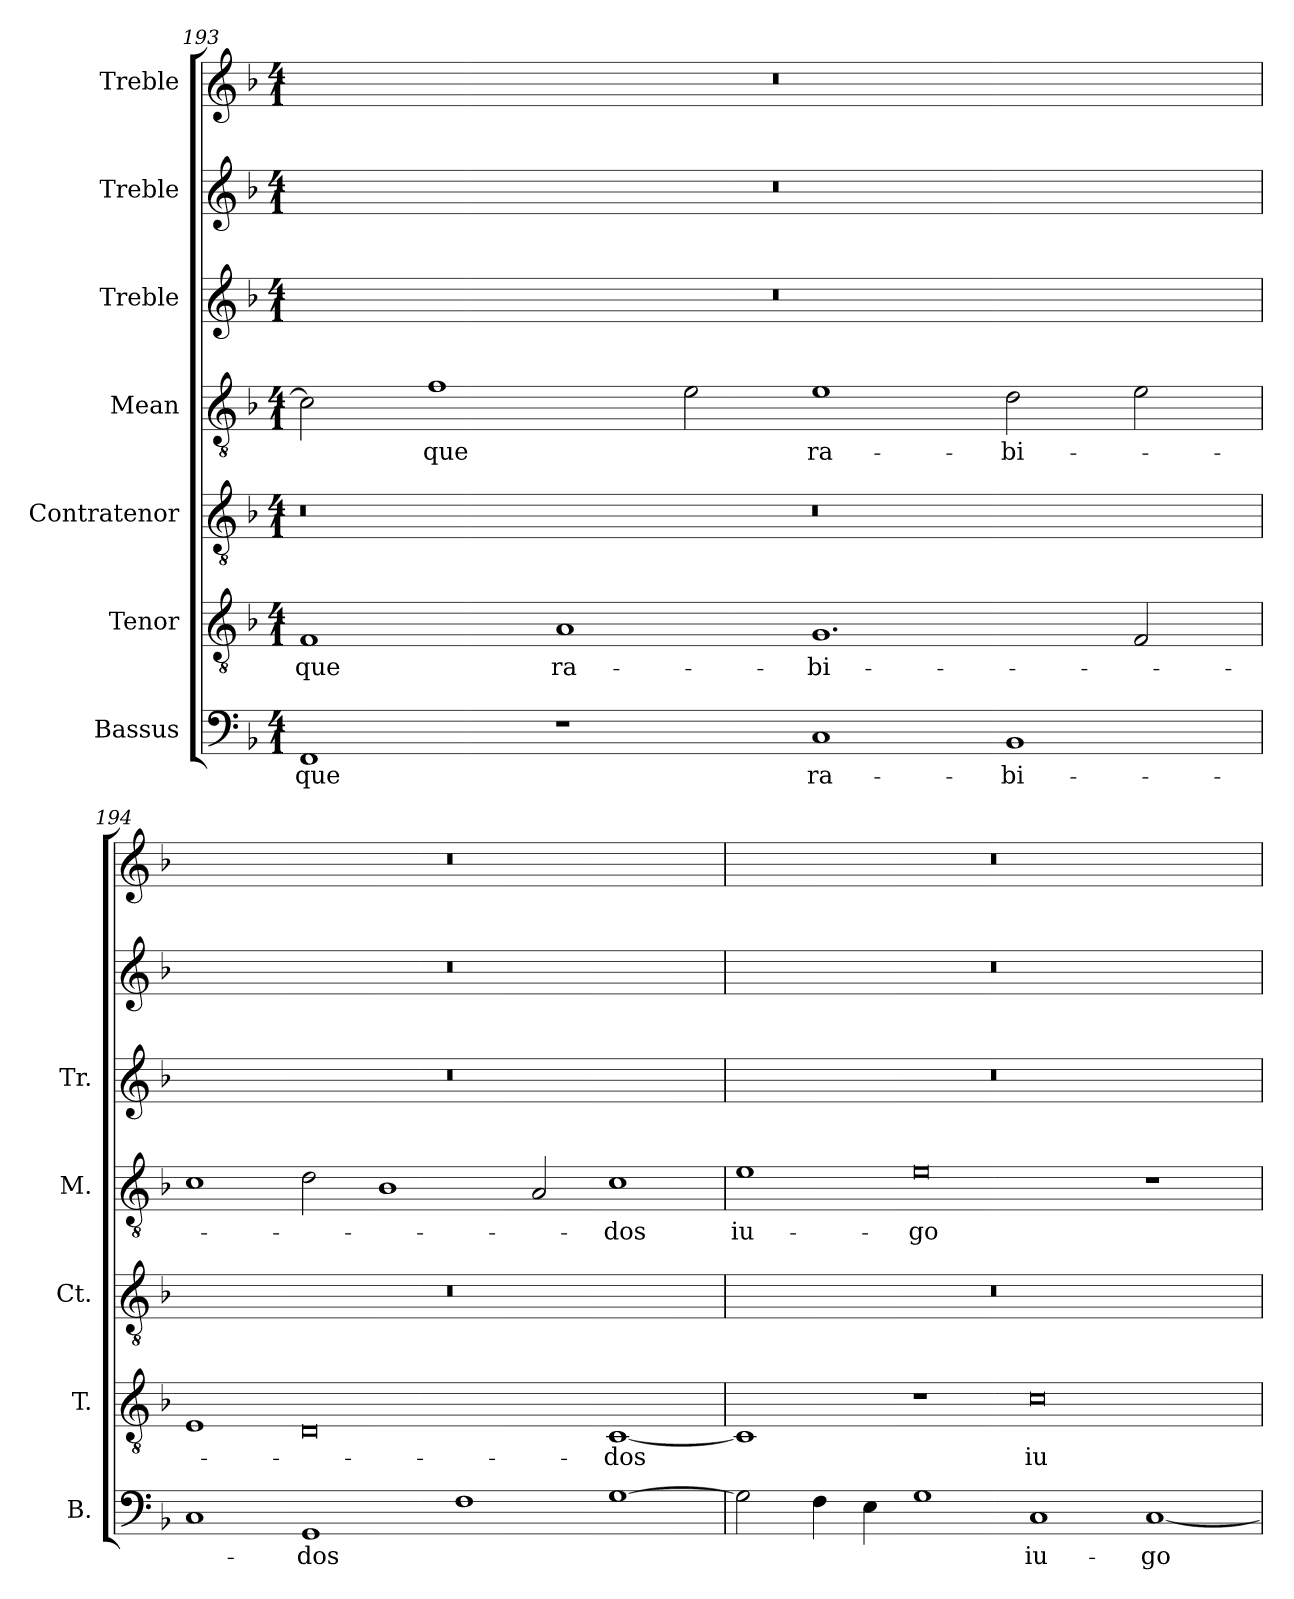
**kern	**text	**kern	**text	**kern	**kern	**text	**kern	**kern	**kern
*part7	*part7	*part6	*part6	*part5	*part4	*part4	*part3	*part2	*part1
*staff7	*staff7	*staff6	*staff6	*staff5	*staff4	*staff4	*staff3	*staff2	*staff1
*I"Bassus	*	*I"Tenor	*	*I"Contratenor	*I"Mean	*	*I"Treble	*I"Treble	*I"Treble
*I'B.	*	*I'T.	*	*I'Ct.	*I'M.	*	*I'Tr.	*	*
*clefF4	*	*clefGv2	*	*clefGv2	*clefGv2	*	*clefG2	*clefG2	*clefG2
*	*	*ITrd7c12	*	*ITrd7c12	*ITrd7c12	*	*	*	*
*k[b-]	*	*k[b-]	*	*k[b-]	*k[b-]	*	*k[b-]	*k[b-]	*k[b-]
*F:	*	*F:	*	*F:	*F:	*	*F:	*F:	*F:
*M4/1	*	*M4/1	*	*M4/1	*M4/1	*	*M4/1	*M4/1	*M4/1
=193	=193	=193	=193	=193	=193	=193	=193	=193	=193
!	!LO:LY:b:color=#000000	!	!	!	!	!	!	!	!
!	!	!	!LO:LY:b:color=#000000	!	!	!	!LO:N:vis=1	!LO:N:vis=1	!LO:N:vis=1
1FFi	-que	1FFi	-que	0r	2Ci\]	.	00r	00r	00r
!	!	!	!	!	!	!LO:LY:b:color=#000000	!	!	!
.	.	.	.	.	1Fi	-que	.	.	.
!	!	!	!LO:LY:b:color=#000000	!	!	!	!	!	!
1r	.	1AAi	ra-	.	.	.	.	.	.
.	.	.	.	.	2Ei\	.	.	.	.
!	!LO:LY:b:color=#000000	!	!	!	!	!	!	!	!
!	!	!	!LO:LY:b:color=#000000	!	!	!	!	!	!
!	!	!	!	!	!	!LO:LY:b:color=#000000	!	!	!
1Ci	ra-	1.GGi	-bi-	0r	1Ei	ra-	.	.	.
!	!LO:LY:b:color=#000000	!	!	!	!	!	!	!	!
!	!	!	!	!	!	!LO:LY:b:color=#000000	!	!	!
1BB-i	-bi-	.	.	.	2Di\	-bi-	.	.	.
.	.	2FFi/	.	.	2Ei\	.	.	.	.
!!LO:PB:g=z
=194	=194	=194	=194	=194	=194	=194	=194	=194	=194
!	!	!	!	!LO:N:vis=1	!	!	!LO:N:vis=1	!LO:N:vis=1	!LO:N:vis=1
1Ci	.	1EEi	.	00r	1Ci	.	00r	00r	00r
!	!LO:LY:b:color=#000000	!	!	!	!	!	!	!	!
1GGi	-dos	0DDi	.	.	2Di\	.	.	.	.
.	.	.	.	.	1BB-i	.	.	.	.
1Fi	.	.	.	.	.	.	.	.	.
.	.	.	.	.	2AAi/	.	.	.	.
!	!	!	!LO:LY:b:color=#000000	!	!	!	!	!	!
!	!	!	!	!	!	!LO:LY:b:color=#000000	!	!	!
[>1Gi	.	[<1CCi	-dos	.	1Ci	-dos	.	.	.
=195	=195	=195	=195	=195	=195	=195	=195	=195	=195
!	!	!	!	!LO:N:vis=1	!	!	!	!	!
!	!	!	!	!	!	!LO:LY:b:color=#000000	!LO:N:vis=1	!LO:N:vis=1	!LO:N:vis=1
2Gi\]	.	1CCi]	.	00r	1Ei	iu-	00r	00r	00r
4Fi\	.	.	.	.	.	.	.	.	.
4Ei\	.	.	.	.	.	.	.	.	.
!	!	!	!	!	!	!LO:LY:b:color=#000000	!	!	!
1Gi	.	1r	.	.	0Ei	-go	.	.	.
!	!LO:LY:b:color=#000000	!	!	!	!	!	!	!	!
!	!	!	!LO:LY:b:color=#000000	!	!	!	!	!	!
1Ci	iu-	0Ci	iu-	.	.	.	.	.	.
!	!LO:LY:b:color=#000000	!	!	!	!	!	!	!	!
[<1Ci	-go	.	.	.	1r	.	.	.	.
=	=	=	=	=	=	=	=	=	=
*-	*-	*-	*-	*-	*-	*-	*-	*-	*-
